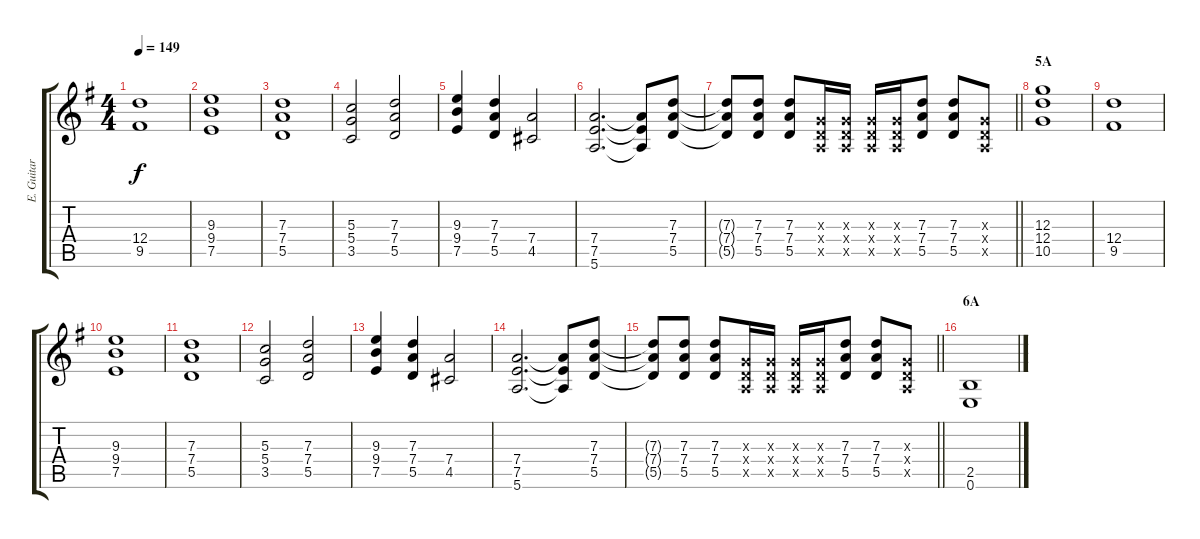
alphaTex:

\track ("E. Guitar II" "E. Guitar ") {instrument overdrivenguitar}
\staff {score tabs}
\tuning (E4 B3 G3 D3 A2 E2) {hide}
\ts (4 4)
\tempo 149
\clef g2
\ks g
(12.4 9.5).1{dy f} |
(9.3 9.4 7.5).1 |
(7.3 7.4 5.5).1 |
(5.3 5.4 3.5).2 (7.3 7.4 5.5).2 |
(9.3 9.4 7.5).4 (7.3 7.4 5.5).4 (7.4 4.5).2 |
(7.4 7.5 5.6).2{d} (7.4{t} 7.5{t} 5.6{t}).8 (7.3 7.4 5.5).8 |
\barLineRight lightlight
(7.3{t} 7.4{t} 5.5{t}).8 (7.3 7.4 5.5).8 (7.3 7.4 5.5).8 (0.3{x} 0.4{x} 0.5{x}).16 (0.3{x} 0.4{x} 0.5{x}).16 (0.3{x} 0.4{x} 0.5{x}).16 (0.3{x} 0.4{x} 0.5{x}).16 (7.3 7.4 5.5).8 (7.3 7.4 5.5).8 (0.3{x} 0.4{x} 0.5{x}).8 |
\section ("" "5A")
(12.3 12.4 10.5).1 |
(12.4 9.5).1 |
(9.3 9.4 7.5).1 |
(7.3 7.4 5.5).1 |
(5.3 5.4 3.5).2 (7.3 7.4 5.5).2 |
(9.3 9.4 7.5).4 (7.3 7.4 5.5).4 (7.4 4.5).2 |
(7.4 7.5 5.6).2{d} (7.4{t} 7.5{t} 5.6{t}).8 (7.3 7.4 5.5).8 |
\barLineRight lightlight
(7.3{t} 7.4{t} 5.5{t}).8 (7.3 7.4 5.5).8 (7.3 7.4 5.5).8 (0.3{x} 0.4{x} 0.5{x}).16 (0.3{x} 0.4{x} 0.5{x}).16 (0.3{x} 0.4{x} 0.5{x}).16 (0.3{x} 0.4{x} 0.5{x}).16 (7.3 7.4 5.5).8 (7.3 7.4 5.5).8 (0.3{x} 0.4{x} 0.5{x}).8 |
\section ("" "6A")
(2.5 0.6).1
